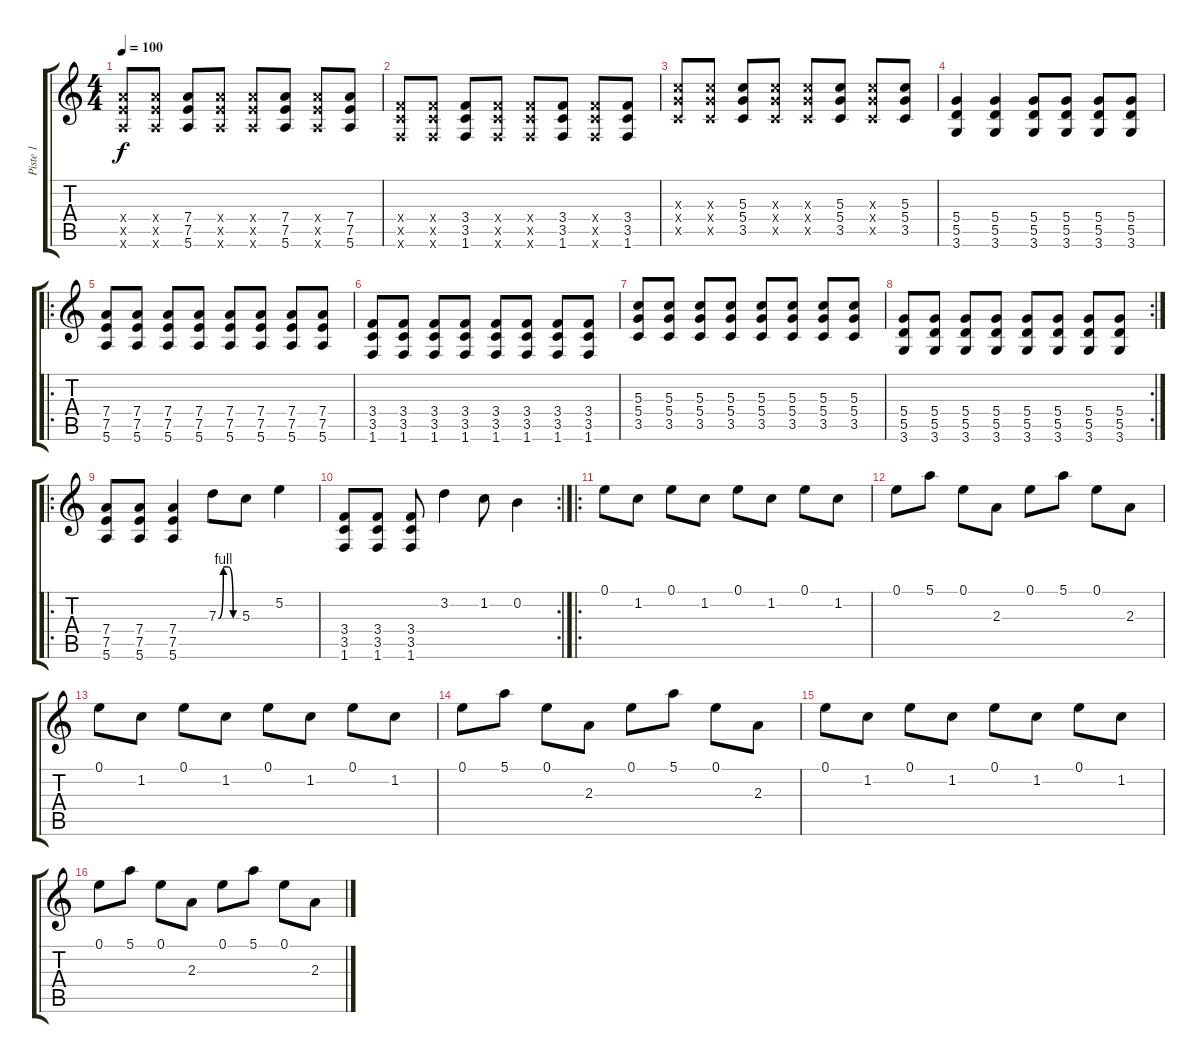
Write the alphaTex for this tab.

\track ("Piste 1" "Piste 1") {instrument electricguitarclean}
\staff {score tabs}
\tuning (E4 B3 G3 D3 A2 E2) {hide}
\ts (4 4)
\tempo 100
\clef g2
\ks c
(7.4{x} 7.5{x} 5.6{x}).8{dy f instrument distortionguitar} (7.4{x} 7.5{x} 5.6{x}).8 (7.4 7.5 5.6).8 (7.4{x} 7.5{x} 5.6{x}).8 (7.4{x} 7.5{x} 5.6{x}).8 (7.4 7.5 5.6).8 (7.4{x} 7.5{x} 5.6{x}).8 (7.4 7.5 5.6).8 |
(3.4{x} 3.5{x} 1.6{x}).8 (3.4{x} 3.5{x} 1.6{x}).8 (3.4 3.5 1.6).8 (3.4{x} 3.5{x} 1.6{x}).8 (3.4{x} 3.5{x} 1.6{x}).8 (3.4 3.5 1.6).8 (3.4{x} 3.5{x} 1.6{x}).8 (3.4 3.5 1.6).8 |
(5.3{x} 5.4{x} 3.5{x}).8 (5.3{x} 5.4{x} 3.5{x}).8 (5.3 5.4 3.5).8 (5.3{x} 5.4{x} 3.5{x}).8 (5.3{x} 5.4{x} 3.5{x}).8 (5.3 5.4 3.5).8 (5.3{x} 5.4{x} 3.5{x}).8 (5.3 5.4 3.5).8 |
(5.4 5.5 3.6).4 (5.4 5.5 3.6).4 (5.4 5.5 3.6).8 (5.4 5.5 3.6).8 (5.4 5.5 3.6).8 (5.4 5.5 3.6).8 |
\ro
(7.4 7.5 5.6).8 (7.4 7.5 5.6).8 (7.4 7.5 5.6).8 (7.4 7.5 5.6).8 (7.4 7.5 5.6).8 (7.4 7.5 5.6).8 (7.4 7.5 5.6).8 (7.4 7.5 5.6).8 |
(3.4 3.5 1.6).8 (3.4 3.5 1.6).8 (3.4 3.5 1.6).8 (3.4 3.5 1.6).8 (3.4 3.5 1.6).8 (3.4 3.5 1.6).8 (3.4 3.5 1.6).8 (3.4 3.5 1.6).8 |
(5.3 5.4 3.5).8 (5.3 5.4 3.5).8 (5.3 5.4 3.5).8 (5.3 5.4 3.5).8 (5.3 5.4 3.5).8 (5.3 5.4 3.5).8 (5.3 5.4 3.5).8 (5.3 5.4 3.5).8 |
\rc 2
(5.4 5.5 3.6).8 (5.4 5.5 3.6).8 (5.4 5.5 3.6).8 (5.4 5.5 3.6).8 (5.4 5.5 3.6).8 (5.4 5.5 3.6).8 (5.4 5.5 3.6).8 (5.4 5.5 3.6).8 |
\ro
(7.4 7.5 5.6).8 (7.4 7.5 5.6).8 (7.4 7.5 5.6).4 7.3{be (custom 0 0 15 4 30 4 45 0 60 0)}.8 5.3.8 5.2.4 |
\rc 2
(3.4 3.5 1.6).8 (3.4 3.5 1.6).8 (3.4 3.5 1.6).8 3.2.4 1.2.8 0.2.4 |
\ro
0.1.8 1.2.8 0.1.8 1.2.8 0.1.8 1.2.8 0.1.8 1.2.8 |
0.1.8 5.1.8 0.1.8 2.3.8 0.1.8 5.1.8 0.1.8 2.3.8 |
0.1.8 1.2.8 0.1.8 1.2.8 0.1.8 1.2.8 0.1.8 1.2.8 |
0.1.8 5.1.8 0.1.8 2.3.8 0.1.8 5.1.8 0.1.8 2.3.8 |
0.1.8 1.2.8 0.1.8 1.2.8 0.1.8 1.2.8 0.1.8 1.2.8 |
0.1.8 5.1.8 0.1.8 2.3.8 0.1.8 5.1.8 0.1.8 2.3.8
